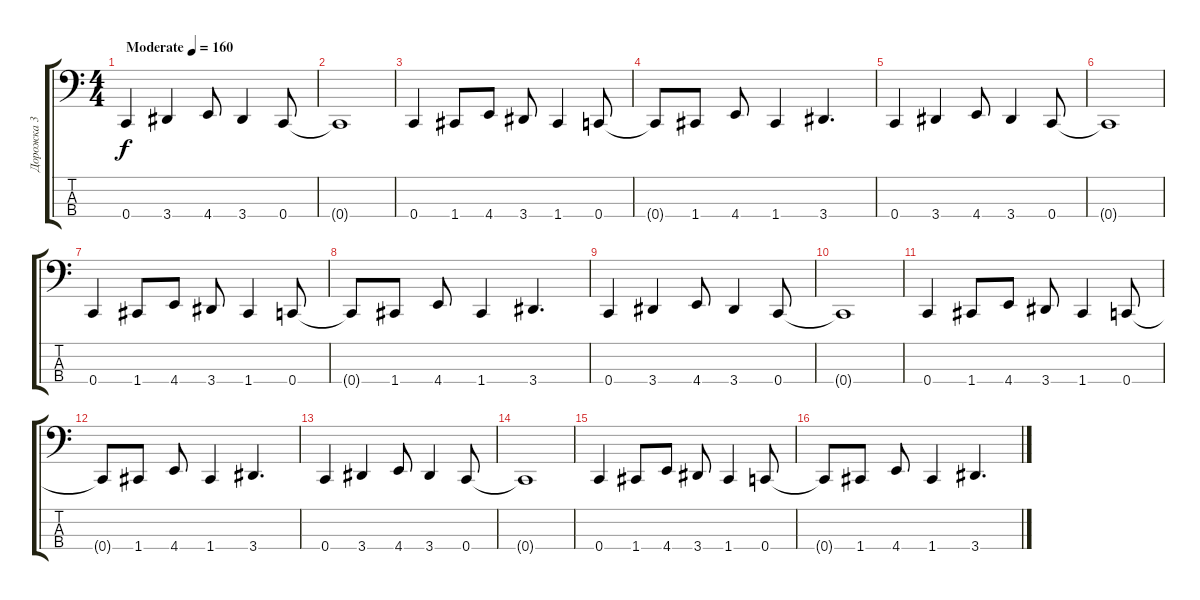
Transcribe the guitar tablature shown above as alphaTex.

\track ("Дорожка 3" "Дорожка 3") {instrument electricbasspick}
\staff {score tabs}
\tuning (F2 C2 G1 C1) {hide}
\ts (4 4)
\tempo (160 "Moderate")
\clef f4
\ks c
0.4.4{dy f instrument electricbasspick} 3.4.4 4.4.8 3.4.4 0.4.8 |
0.4{t}.1 |
0.4.4 1.4.8 4.4.8 3.4.8 1.4.4 0.4.8 |
0.4{t}.8 1.4.8 4.4.8 1.4.4 3.4.4{d} |
0.4.4 3.4.4 4.4.8 3.4.4 0.4.8 |
0.4{t}.1 |
0.4.4 1.4.8 4.4.8 3.4.8 1.4.4 0.4.8 |
0.4{t}.8 1.4.8 4.4.8 1.4.4 3.4.4{d} |
0.4.4 3.4.4 4.4.8 3.4.4 0.4.8 |
0.4{t}.1 |
0.4.4 1.4.8 4.4.8 3.4.8 1.4.4 0.4.8 |
0.4{t}.8 1.4.8 4.4.8 1.4.4 3.4.4{d} |
0.4.4 3.4.4 4.4.8 3.4.4 0.4.8 |
0.4{t}.1 |
0.4.4 1.4.8 4.4.8 3.4.8 1.4.4 0.4.8 |
0.4{t}.8 1.4.8 4.4.8 1.4.4 3.4.4{d}
